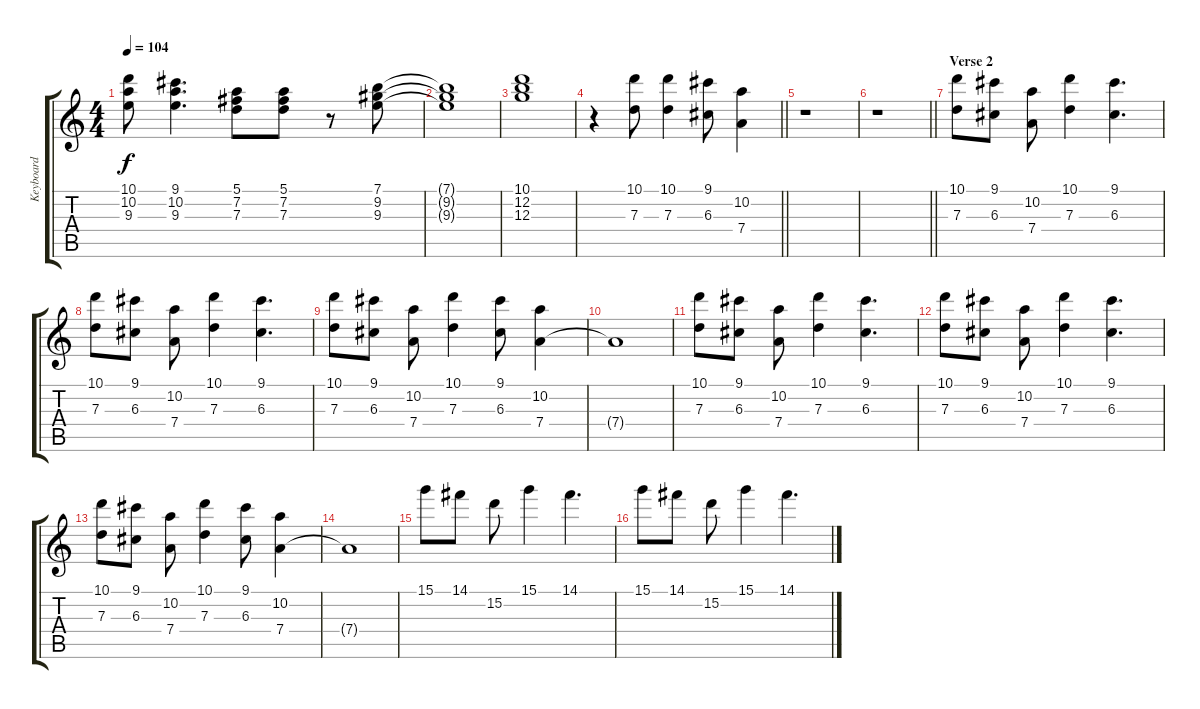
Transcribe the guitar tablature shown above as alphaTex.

\track ("Keyboard" "Keyboard") {instrument rockorgan}
\staff {score tabs}
\tuning (E5 B4 G4 D4 A3 E3) {hide}
\ts (4 4)
\tempo 104
\clef g2
\ks c
(10.1 10.2 9.3).8{dy f} (9.1 10.2 9.3).4{d} (5.1 7.2 7.3).8 (5.1 7.2 7.3).8 r.8 (7.1 9.2 9.3).8 |
(7.1{t} 9.2{t} 9.3{t}).1 |
(10.1 12.2 12.3).1 |
\barLineRight lightlight
r.4 (10.1 7.3).8 (10.1 7.3).4 (9.1 6.3).8 (10.2 7.4).4 |
r.1 |
\barLineRight lightlight
r.1 |
\section ("" "Verse 2")
(10.1 7.3).8{volume 8} (9.1 6.3).8 (10.2 7.4).8 (10.1 7.3).4 (9.1 6.3).4{d} |
(10.1 7.3).8 (9.1 6.3).8 (10.2 7.4).8 (10.1 7.3).4 (9.1 6.3).4{d} |
(10.1 7.3).8 (9.1 6.3).8 (10.2 7.4).8 (10.1 7.3).4 (9.1 6.3).8 (10.2 7.4).4 |
7.4{t}.1 |
(10.1 7.3).8 (9.1 6.3).8 (10.2 7.4).8 (10.1 7.3).4 (9.1 6.3).4{d} |
(10.1 7.3).8 (9.1 6.3).8 (10.2 7.4).8 (10.1 7.3).4 (9.1 6.3).4{d} |
(10.1 7.3).8 (9.1 6.3).8 (10.2 7.4).8 (10.1 7.3).4 (9.1 6.3).8 (10.2 7.4).4 |
7.4{t}.1 |
15.1.8{volume 10} 14.1.8 15.2.8 15.1.4 14.1.4{d} |
15.1.8 14.1.8 15.2.8 15.1.4 14.1.4{d}
